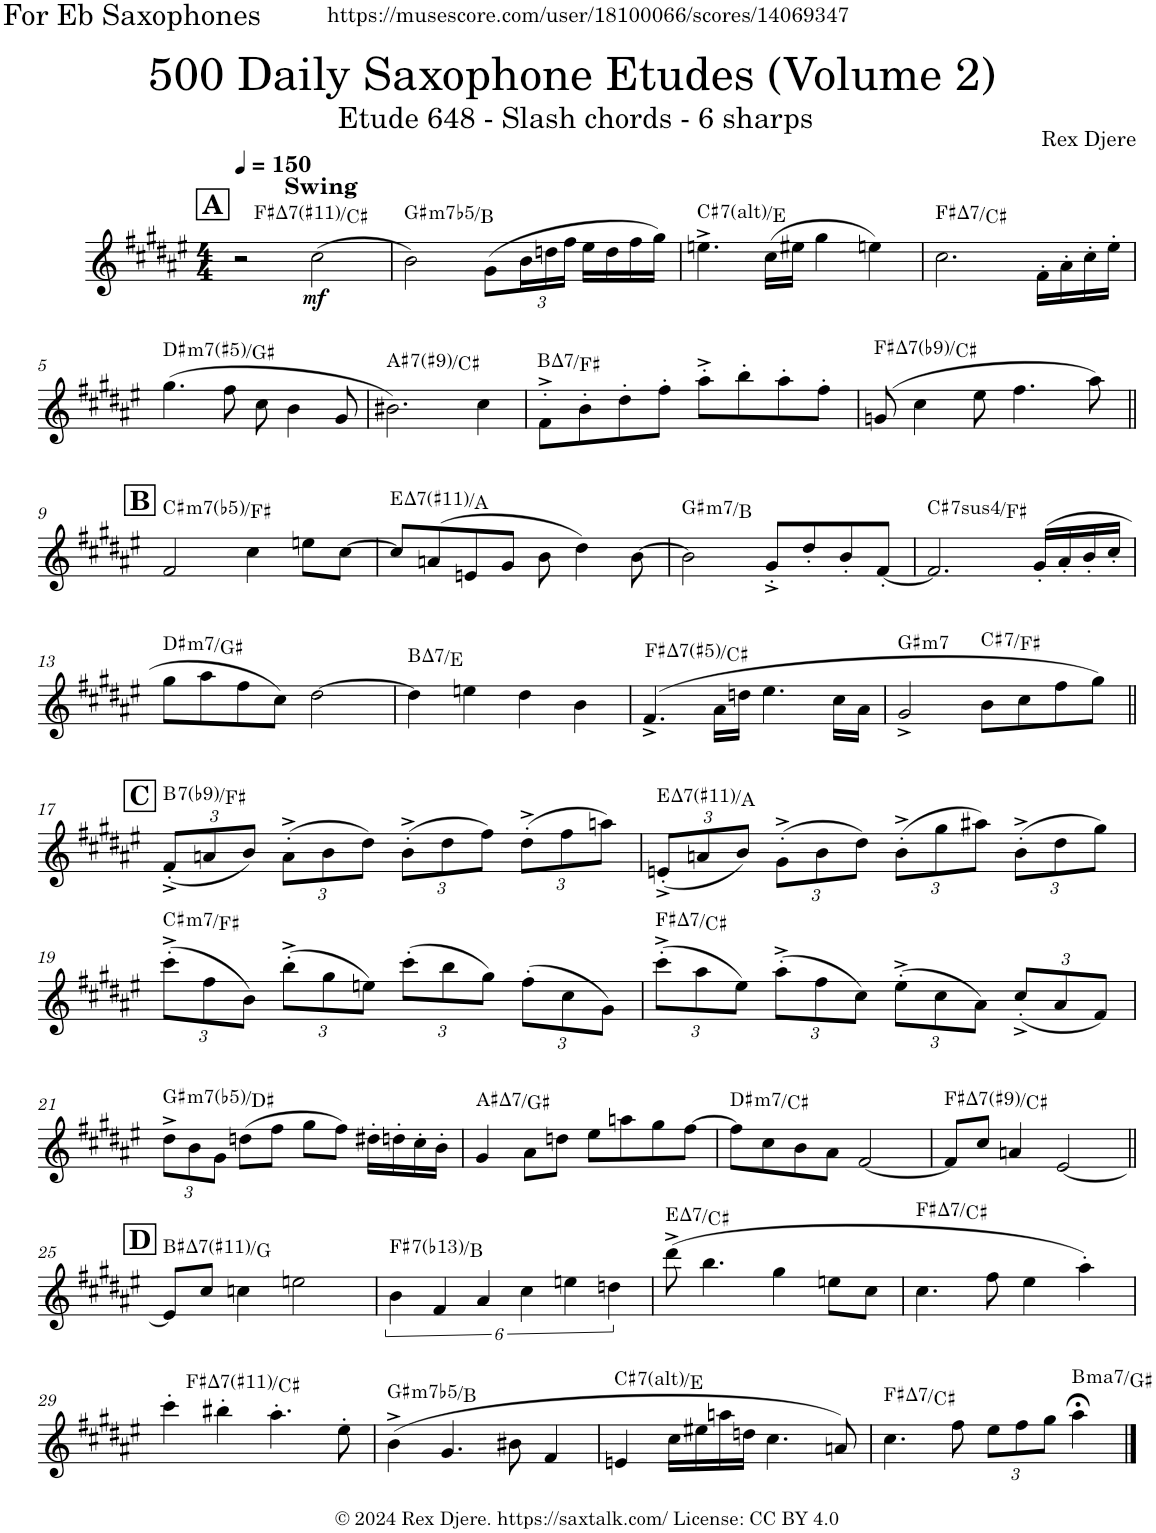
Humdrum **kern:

**kern	**dynam	**harte
*part1	*part1	*part1
*staff1	*staff1	*
*I"Alto Saxophone	*	*
*I'A. Sax.	*	*
*clefG2	*	*
*Trd5c9	*	*
*k[f#c#g#d#a#e#]	*	*
*M4/4	*	*
*MM150	*	*
!!LO:REH:place=s1:a:B:cj:fs=14:t=A
=1	=1	=1
!LO:TX:a:B:t=Swing	!	!LO:H:kt=7
2r	.	F#:maj7(#11)/5
!	!LO:DY:b	!
(2cc#\	mf	.
=2	=2	=2
!	!	!LO:H:kt=m7b5
2b\)	.	G#:hdim7/b3
(>8g#\L	.	.
*Xbrackettup	*	*
24b\L	.	.
24ddn\	.	.
24ff#\JJ	.	.
16ee#\LL	.	.
16dd\	.	.
16ff#\	.	.
16gg#\JJ)	.	.
=3	=3	=3
!	!	!LO:H:kt=7
4.een^\	.	C#:(3,b5,#5,b7,b9,#9)/b3
(16cc#\LL	.	.
16ee#X\JJ	.	.
4gg#\	.	.
4een\)	.	.
=4	=4	=4
!	!	!LO:H:kt=7
2.cc#\	.	F#:maj7/5
16f#'\LL	.	.
16a#'\	.	.
16cc#'\	.	.
16ee#'\JJ	.	.
!!LO:LB:g=z
=5	=5	=5
!	!	!LO:H:kt=m7
(4.gg#\	.	D#:(b3,#5,b7)/4
8ff#\	.	.
8cc#\	.	.
4b\	.	.
8g#/	.	.
=6	=6	=6
!	!	!LO:H:kt=7
2.b#X\)	.	A#:7(#9)/b3
4cc#\	.	.
=7	=7	=7
!	!	!LO:H:kt=7
8f#'^\L	.	B:maj7/5
8b'\	.	.
8dd#'\	.	.
8ff#'\J	.	.
8aa#'^\L	.	.
8bb'\	.	.
8aa#'\	.	.
8ff#'\J	.	.
=8	=8	=8
!	!	!LO:H:kt=7
(8gn/	.	F#:maj7(b9)/5
4cc#\	.	.
8ee#\	.	.
4.ff#\	.	.
8aa#\)	.	.
!!LO:LB:g=z
!!LO:REH:place=s1:a:B:cj:fs=14:t=B
=9||	=9||	=9||
!	!	!LO:H:kt=m7(b5)
2f#/	.	C#:hdim7/4
4cc#\	.	.
8een\L	.	.
[8cc#\J	.	.
=10	=10	=10
!	!	!LO:H:kt=7
8cc#/L]	.	E:maj7(#11)/4
(8an/	.	.
8en/	.	.
8g#/J	.	.
8b\	.	.
4dd#\)	.	.
[8b\	.	.
=11	=11	=11
!	!	!LO:H:kt=m7
2b\]	.	G#:min7/b3
8g#^'/L	.	.
8dd#'/	.	.
8b'/	.	.
[8f#'/J	.	.
=12	=12	=12
!	!	!LO:H:kt=74
2.f#/]	.	C#:sus4(7)/4
(16g#'/LL	.	.
16a#'/	.	.
16b'/	.	.
16cc#'/JJ	.	.
!!LO:LB:g=z
=13	=13	=13
!	!	!LO:H:kt=m7
8gg#\L	.	D#:min7/4
8aa#\	.	.
8ff#\	.	.
8cc#\J)	.	.
[2dd#\	.	.
=14	=14	=14
!	!	!LO:H:kt=7
4dd#\]	.	B:maj7/4
4een\	.	.
4dd#\	.	.
4b\	.	.
=15	=15	=15
!	!	!LO:H:kt=7
(4.f#^/	.	F#:(3,#5,7)/5
16a#\LL	.	.
16ddn\JJ	.	.
4.ee#\	.	.
16cc#\LL	.	.
16a#\JJ	.	.
=16	=16	=16
!	!	!LO:H:kt=m7
2g#^/	.	G#:min7
!	!	!LO:H:kt=7
8b\L	.	C#:7/4
8cc#\	.	.
8ff#\	.	.
8gg#\J)	.	.
!!LO:LB:g=z
!!LO:REH:place=s1:a:B:cj:fs=14:t=C
=17||	=17||	=17||
!	!	!LO:H:kt=7
(12f#'^/L	.	B:7(b9)/5
12an/	.	.
12b/J)	.	.
(12a'^\L	.	.
12b\	.	.
12dd#\J)	.	.
(12b'^\L	.	.
12dd#\	.	.
12ff#\J)	.	.
(12dd#'^\L	.	.
12ff#\	.	.
12aan\J)	.	.
=18	=18	=18
!	!	!LO:H:kt=7
(12en'^/L	.	E:maj7(#11)/4
12an/	.	.
12b/J)	.	.
(12g#'^\L	.	.
12b\	.	.
12dd#\J)	.	.
(12b'^\L	.	.
12gg#\	.	.
12aa#X\J)	.	.
(12b'^\L	.	.
12dd#\	.	.
12gg#\J)	.	.
!!LO:LB:g=z
=19	=19	=19
!	!	!LO:H:kt=m7
(12ccc#'^\L	.	C#:min7/4
12ff#\	.	.
12b\J)	.	.
(12bb'^\L	.	.
12gg#\	.	.
12een\J)	.	.
(12ccc#'\L	.	.
12bb\	.	.
12gg#\J)	.	.
(12ff#'\L	.	.
12cc#\	.	.
12g#\J)	.	.
=20	=20	=20
!	!	!LO:H:kt=7
(12ccc#'^\L	.	F#:maj7/5
12aa#\	.	.
12ee#\J)	.	.
(12aa#'^\L	.	.
12ff#\	.	.
12cc#\J)	.	.
(12ee#'^\L	.	.
12cc#\	.	.
12a#\J)	.	.
(12cc#'^/L	.	.
12a#/	.	.
12f#/J)	.	.
!!LO:LB:g=z
=21	=21	=21
!	!	!LO:H:kt=m7(b5)
12dd#^\L	.	G#:hdim7/5
12b\	.	.
12g#\J	.	.
(8ddn\L	.	.
8ff#\J	.	.
8gg#\L	.	.
8ff#\J)	.	.
16dd#X'\LL	.	.
16ddn'\	.	.
16cc#'\	.	.
16b'\JJ	.	.
=22	=22	=22
!	!	!LO:H:kt=7
4g#/	.	A#:maj7/b7
8a#\L	.	.
8ddn\J	.	.
8ee#\L	.	.
8aan\	.	.
8gg#\	.	.
[8ff#\J	.	.
=23	=23	=23
!	!	!LO:H:kt=m7
8ff#\L]	.	D#:min7/b7
8cc#\	.	.
8b\	.	.
8a#\J	.	.
[2f#/	.	.
=24	=24	=24
!	!	!LO:H:kt=7
8f#/L]	.	F#:maj7(#9)/5
8cc#/J	.	.
4an/	.	.
[2e#/	.	.
!!LO:LB:g=z
!!LO:REH:place=s1:a:B:cj:fs=14:t=D
=25||	=25||	=25||
!	!	!LO:H:kt=7
8e#/L]	.	B#:maj7(#11)/bb6
8cc#/J	.	.
4ccn\	.	.
2een\	.	.
=26	=26	=26
*brackettup	*	*
!	!	!LO:H:kt=7
6b\	.	F#:7(b13)/4
6f#/	.	.
6a#/	.	.
6cc#\	.	.
6een\	.	.
6ddn\	.	.
=27	=27	=27
!	!	!LO:H:kt=7
(8ddd#^\	.	E:maj7/6
4.bb\	.	.
4gg#\	.	.
8een\L	.	.
8cc#\J	.	.
=28	=28	=28
!	!	!LO:H:kt=7
4.cc#\	.	F#:maj7/5
8ff#\	.	.
4ee#\	.	.
4aa#'\)	.	.
!!LO:LB:g=z
=29	=29	=29
!	!	!LO:H:kt=7
4ccc#'\	.	F#:maj7(#11)/5
4bb#X'\	.	.
4.aa#'\	.	.
8ee#'\	.	.
=30	=30	=30
!	!	!LO:H:kt=m7b5
(4b^\	.	G#:hdim7/b3
4.g#/	.	.
8b#X\	.	.
4f#/	.	.
=31	=31	=31
!	!	!LO:H:kt=7
4en/	.	C#:(3,b5,#5,b7,b9,#9)/b3
16cc#\LL	.	.
16ee#X\	.	.
16aan\	.	.
16ddn\JJ	.	.
4.cc#\	.	.
8an/)	.	.
=32	=32	=32
!	!	!LO:H:kt=7
4.cc#\	.	F#:maj7/5
8ff#\	.	.
*Xbrackettup	*	*
12ee#\L	.	.
12ff#\	.	.
12gg#\J	.	.
!	!	!LO:H:kt=ma7
4aa#;<\	.	B:maj7/6
==	==	==
*-	*-	*-
